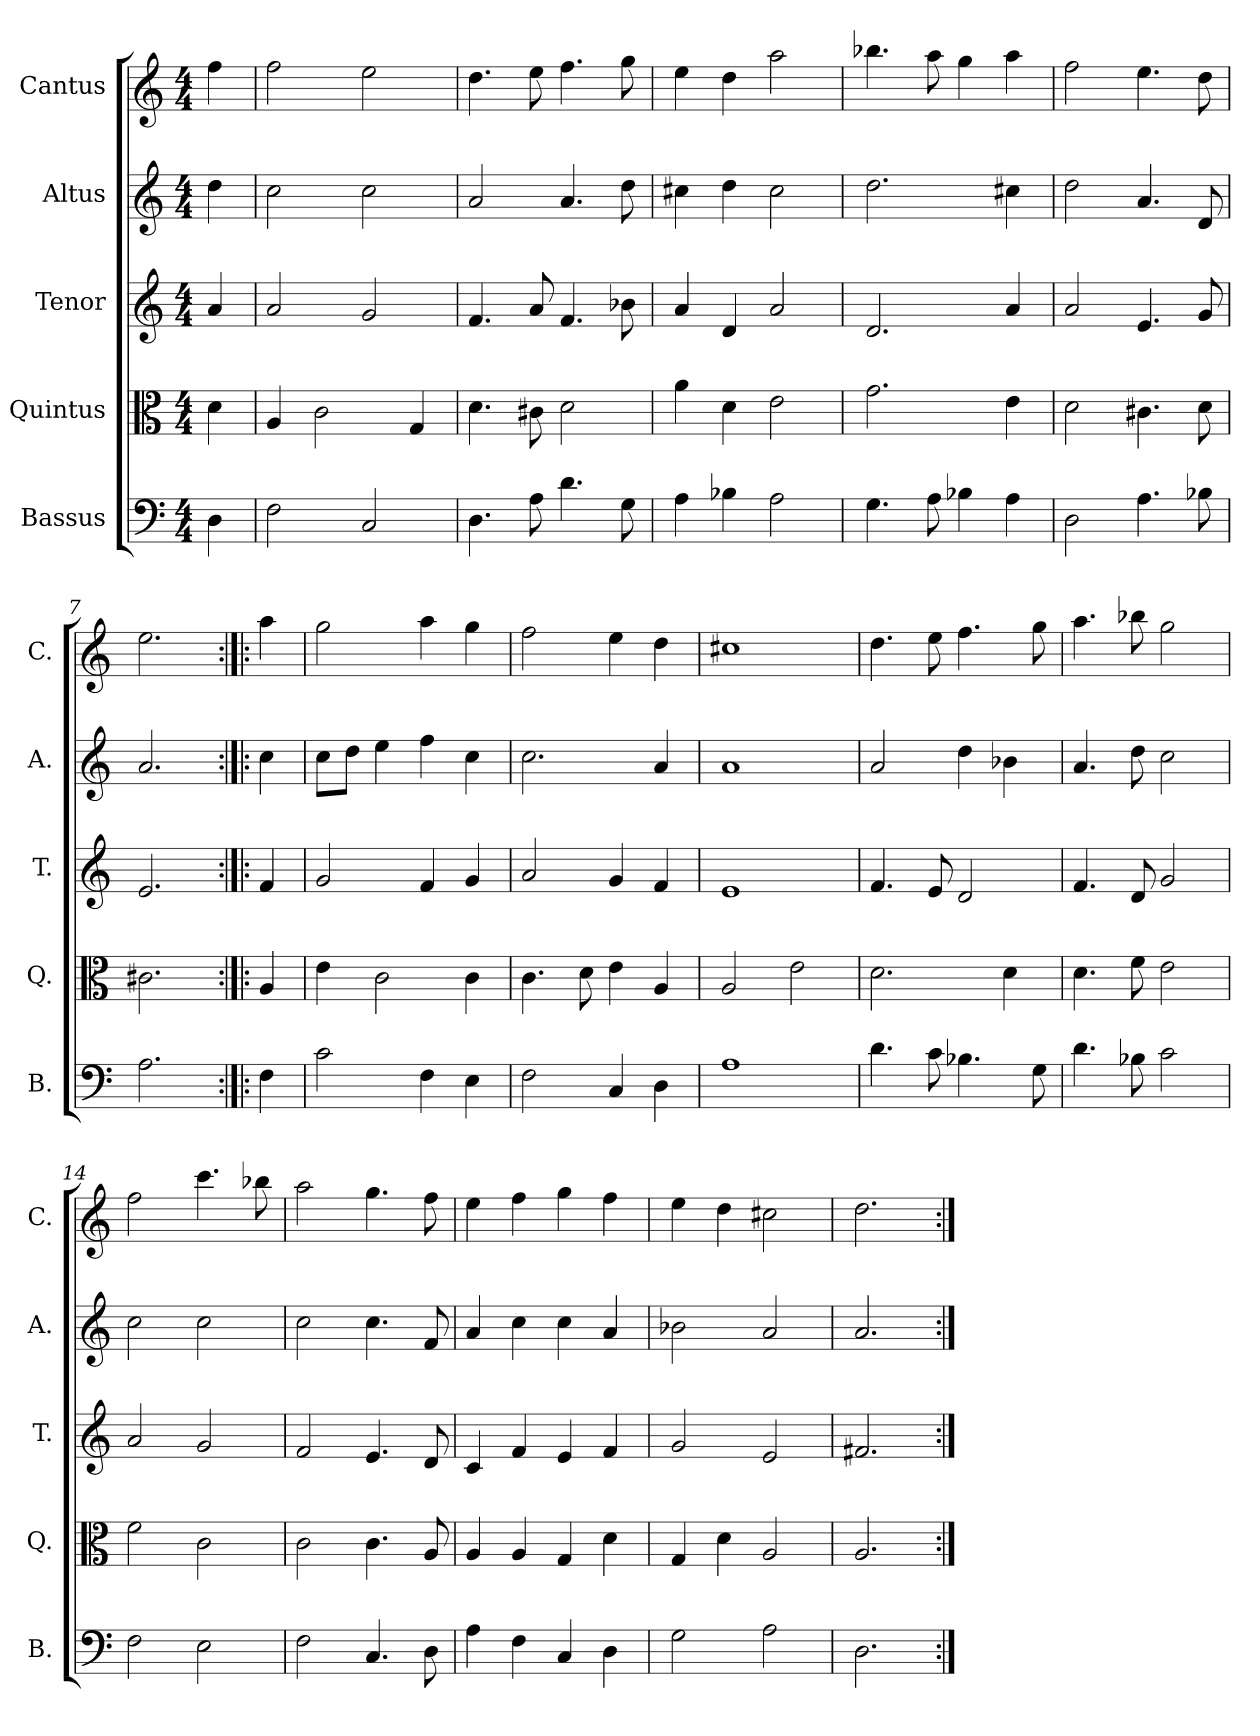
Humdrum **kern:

**kern	**kern	**kern	**kern	**kern
*part5	*part4	*part3	*part2	*part1
*staff5	*staff4	*staff3	*staff2	*staff1
*I"Bassus	*I"Quintus	*I"Tenor	*I"Altus	*I"Cantus
*I'B.	*I'Q.	*I'T.	*I'A.	*I'C.
*clefF4	*clefC3	*clefG2	*clefG2	*clefG2
*k[]	*k[]	*k[]	*k[]	*k[]
*M4/4	*M4/4	*M4/4	*M4/4	*M4/4
=1	=1	=1	=1	=1
4D\	4d\	4a/	4dd\	4ff\
=2	=2	=2	=2	=2
2F\	4A/	2a/	2cc\	2ff\
.	2c\	.	.	.
2C/	.	2g/	2cc\	2ee\
.	4G/	.	.	.
=3	=3	=3	=3	=3
4.D\	4.d\	4.f/	2a/	4.dd\
8A\	8c#X\	8a/	.	8ee\
4.d\	2d\	4.f/	4.a/	4.ff\
8G\	.	8b-X\	8dd\	8gg\
=4	=4	=4	=4	=4
4A\	4a\	4a/	4cc#X\	4ee\
4B-X\	4d\	4d/	4dd\	4dd\
2A\	2e\	2a/	2cc#\	2aa\
=5	=5	=5	=5	=5
4.G\	2.g\	2.d/	2.dd\	4.bb-X\
8A\	.	.	.	8aa\
4B-X\	.	.	.	4gg\
4A\	4e\	4a/	4cc#X\	4aa\
=6	=6	=6	=6	=6
2D\	2d\	2a/	2dd\	2ff\
4.A\	4.c#X\	4.e/	4.a/	4.ee\
8B-X\	8d\	8g/	8d/	8dd\
=7	=7	=7	=7	=7
2.A\	2.c#X\	2.e/	2.a/	2.ee\
=8:|!|:	=8:|!|:	=8:|!|:	=8:|!|:	=8:|!|:
4F\	4A/	4f/	4cc\	4aa\
=9	=9	=9	=9	=9
2c\	4e\	2g/	8cc\L	2gg\
.	.	.	8dd\J	.
.	2c\	.	4ee\	.
4F\	.	4f/	4ff\	4aa\
4E\	4c\	4g/	4cc\	4gg\
=10	=10	=10	=10	=10
2F\	4.c\	2a/	2.cc\	2ff\
.	8d\	.	.	.
4C/	4e\	4g/	.	4ee\
4D\	4A/	4f/	4a/	4dd\
=11	=11	=11	=11	=11
1A	2A/	1e	1a	1cc#X
.	2e\	.	.	.
=12	=12	=12	=12	=12
4.d\	2.d\	4.f/	2a/	4.dd\
8c\	.	8e/	.	8ee\
4.B-X\	.	2d/	4dd\	4.ff\
.	4d\	.	4b-X\	.
8G\	.	.	.	8gg\
=13	=13	=13	=13	=13
4.d\	4.d\	4.f/	4.a/	4.aa\
8B-X\	8f\	8d/	8dd\	8bb-X\
2c\	2e\	2g/	2cc\	2gg\
!!LO:PB:g=z
=14	=14	=14	=14	=14
2F\	2f\	2a/	2cc\	2ff\
2E\	2c\	2g/	2cc\	4.ccc\
.	.	.	.	8bb-X\
=15	=15	=15	=15	=15
2F\	2c\	2f/	2cc\	2aa\
4.C/	4.c\	4.e/	4.cc\	4.gg\
8D\	8A/	8d/	8f/	8ff\
=16	=16	=16	=16	=16
4A\	4A/	4c/	4a/	4ee\
4F\	4A/	4f/	4cc\	4ff\
4C/	4G/	4e/	4cc\	4gg\
4D\	4d\	4f/	4a/	4ff\
=17	=17	=17	=17	=17
2G\	4G/	2g/	2b-X\	4ee\
.	4d\	.	.	4dd\
2A\	2A/	2e/	2a/	2cc#X\
=18	=18	=18	=18	=18
2.D\	2.A/	2.f#X/	2.a/	2.dd\
=:|!	=:|!	=:|!	=:|!	=:|!
*-	*-	*-	*-	*-
